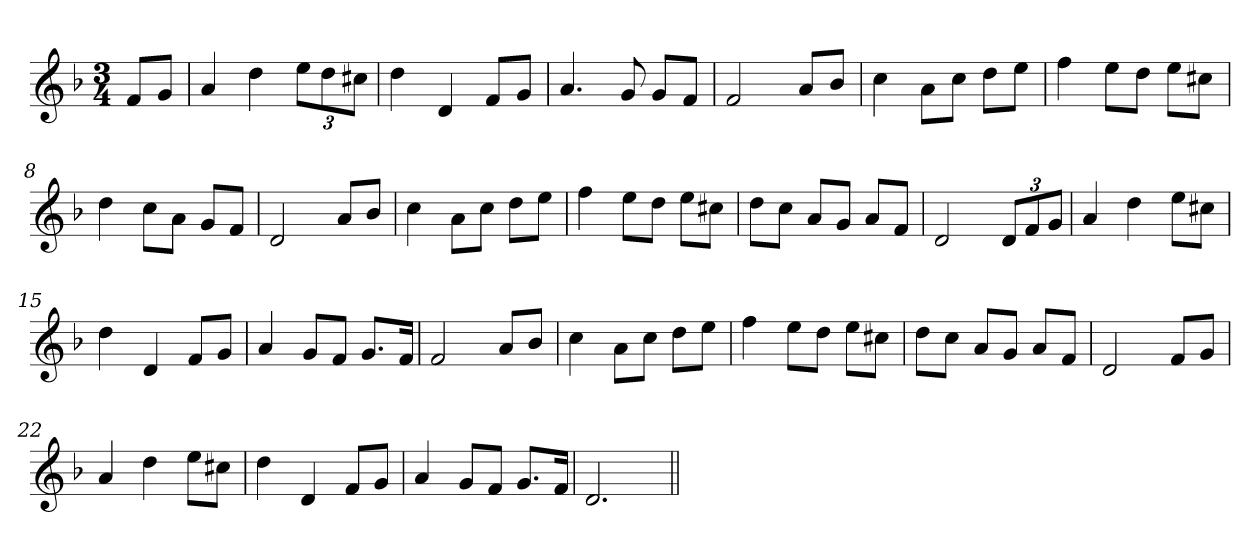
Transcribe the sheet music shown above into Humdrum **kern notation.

**kern
*part1
*staff1
*clefG2
*k[b-]
*F:
*M3/4
=1
8f/L
8g/J
=2
4a/
4dd\
12ee\L
12dd\
12cc#X\J
=3
4dd\
4d/
8f/L
8g/J
=4
4.a/
8g/
8g/L
8f/J
=5
2f/
8a/L
8b-/J
=6
4cc\
8a\L
8cc\J
8dd\L
8ee\J
=7
4ff\
8ee\L
8dd\J
8ee\L
8cc#X\J
=8
4dd\
8cc\L
8a\J
8g/L
8f/J
!!LO:LB:g=z
=9
2d/
8a/L
8b-/J
=10
4cc\
8a\L
8cc\J
8dd\L
8ee\J
=11
4ff\
8ee\L
8dd\J
8ee\L
8cc#X\J
=12
8dd\L
8cc\J
8a/L
8g/J
8a/L
8f/J
=13
2d/
12d/L
12f/
12g/J
=14
4a/
4dd\
8ee\L
8cc#X\J
=15
4dd\
4d/
8f/L
8g/J
=16
4a/
8g/L
8f/J
8.g/L
16f/Jk
!!LO:LB:g=z
=17
2f/
8a/L
8b-/J
=18
4cc\
8a\L
8cc\J
8dd\L
8ee\J
=19
4ff\
8ee\L
8dd\J
8ee\L
8cc#X\J
=20
8dd\L
8cc\J
8a/L
8g/J
8a/L
8f/J
=21
2d/
8f/L
8g/J
=22
4a/
4dd\
8ee\L
8cc#X\J
=23
4dd\
4d/
8f/L
8g/J
=24
4a/
8g/L
8f/J
8.g/L
16f/Jk
!!LO:LB:g=z
=25
2.d/
=||
*-
